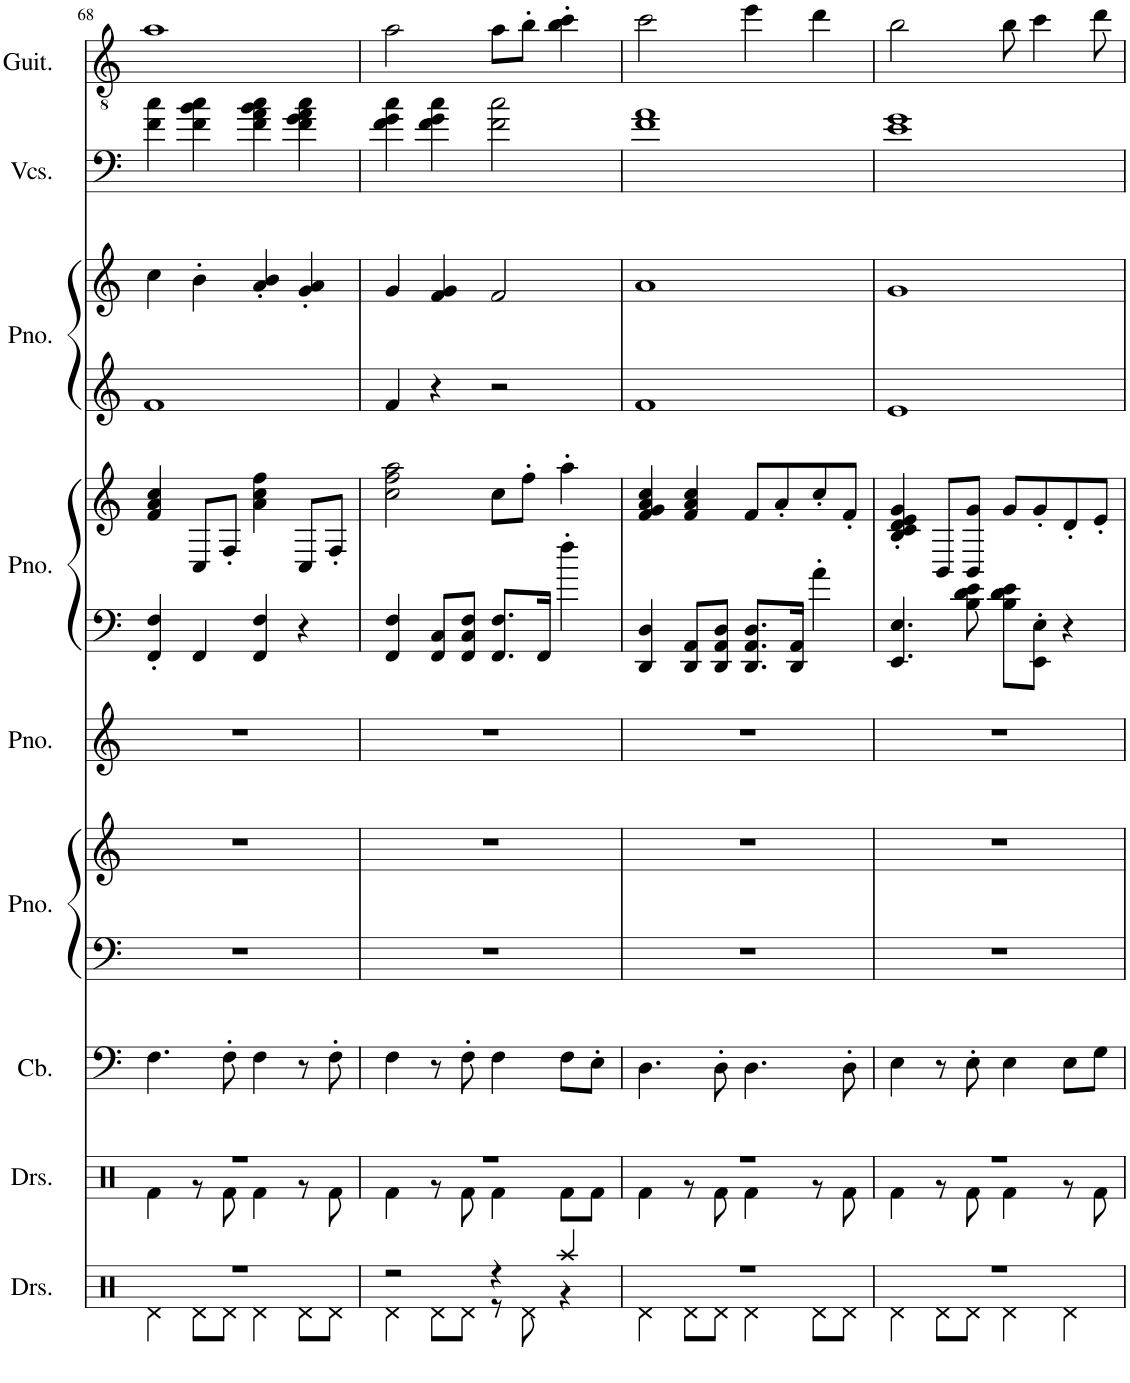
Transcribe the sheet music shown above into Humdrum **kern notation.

**kern	**kern	**kern	**kern	**kern	**kern	**kern	**kern	**kern	**kern	**kern	**kern
*part9	*part8	*part7	*part6	*part6	*part5	*part4	*part4	*part3	*part3	*part2	*part1
*staff12	*staff11	*staff10	*staff9	*staff8	*staff7	*staff6	*staff5	*staff4	*staff3	*staff2	*staff1
*I"Drumset	*I"Drumset	*I"Contrabass	*I"Piano	*	*I"Piano	*I"Piano	*	*I"Piano	*	*I"Violoncellos	*I"Classical Guitar
*I'Drs.	*I'Drs.	*I'Cb.	*I'Pno.	*	*I'Pno.	*I'Pno.	*	*I'Pno.	*	*I'Vcs.	*I'Guit.
!!LO:PB:g=z
*clefX	*clefX	*clefF4	*clefF4	*clefG2	*clefG2	*clefF4	*clefG2	*clefG2	*clefG2	*clefF4	*clefGv2
*	*	*Trd7c12	*	*	*	*	*	*	*	*	*
*k[]	*k[]	*k[]	*k[]	*k[]	*k[]	*k[]	*k[]	*k[]	*k[]	*k[]	*k[]
*M4/4	*M4/4	*M4/4	*M4/4	*M4/4	*M4/4	*M4/4	*M4/4	*M4/4	*M4/4	*M4/4	*M4/4
=68	=68	=68	=68	=68	=68	=68	=68	=68	=68	=68	=68
*^	*^	*	*	*	*	*	*	*	*	*	*
1r	4Rd\	1r	4Rf\	4.F\	1r	1r	1r	4FF/' 4F/'	4f/ 4a/ 4cc/	1f	4cc\	4f\ 4cc\	1a
.	8Rd\L	.	8r	.	.	.	.	4FF/	8C/L	.	4b'\	4f\ 4b\ 4cc\	.
.	8Rd\J	.	8Rf\	8F'\	.	.	.	.	8F'/J	.	.	.	.
.	4Rd\	.	4Rf\	4F\	.	.	.	4FF/ 4F/	4a\ 4cc\ 4ff\	.	4a/' 4b/'	4f\ 4a\ 4b\ 4cc\	.
.	8Rd\L	.	8r	8r	.	.	.	4r	8C/L	.	4g/' 4a/'	4f\ 4g\ 4a\ 4cc\	.
.	8Rd\J	.	8Rf\	8F'\	.	.	.	.	8F'/J	.	.	.	.
=69	=69	=69	=69	=69	=69	=69	=69	=69	=69	=69	=69	=69	=69
2r	4Rd\	1r	4Rf\	4F\	1r	1r	1r	4FF/ 4F/	2cc\ 2ff\ 2aa\	4f/	4g/	4f\ 4g\ 4cc\	2a\
.	8Rd\L	.	8r	8r	.	.	.	8FF/ 8C/L	.	4r	4f/ 4g/	4f\ 4g\ 4cc\	.
.	8Rd\J	.	8Rf\	8F'\	.	.	.	8FF/ 8C/ 8F/J	.	.	.	.	.
4r	8r	.	4Rf\	4F\	.	.	.	8.FF/ 8.F/L	8cc\L	2r	2f/	2f\ 2cc\	8a\L
.	8Rd\	.	.	.	.	.	.	.	8ff'\J	.	.	.	8b'\J
.	.	.	.	.	.	.	.	16FF/Jk	.	.	.	.	.
4Raa/	4r	.	8Rf\L	8F\L	.	.	.	4ff'\	4aa'\	.	.	.	4b\' 4cc\'
.	.	.	8Rf\J	8E'\J	.	.	.	.	.	.	.	.	.
=70	=70	=70	=70	=70	=70	=70	=70	=70	=70	=70	=70	=70	=70
1r	4Rd\	1r	4Rf\	4.D\	1r	1r	1r	4DD/ 4D/	4f/ 4g/ 4a/ 4cc/	1f	1a	1f 1a	2cc\
.	8Rd\L	.	8r	.	.	.	.	8DD/ 8AA/L	4f/ 4a/ 4cc/	.	.	.	.
.	8Rd\J	.	8Rf\	8D'\	.	.	.	8DD/ 8AA/ 8D/J	.	.	.	.	.
.	4Rd\	.	4Rf\	4.D\	.	.	.	8.DD/ 8.AA/ 8.D/L	8f/L	.	.	.	4ee\
.	.	.	.	.	.	.	.	.	8a'/	.	.	.	.
.	.	.	.	.	.	.	.	16DD/ 16AA/Jk	.	.	.	.	.
.	8Rd\L	.	8r	.	.	.	.	4a'\	8cc'/	.	.	.	4dd\
.	8Rd\J	.	8Rf\	8D'\	.	.	.	.	8f'/J	.	.	.	.
=71	=71	=71	=71	=71	=71	=71	=71	=71	=71	=71	=71	=71	=71
1r	4Rd\	1r	4Rf\	4E\	1r	1r	1r	4.EE/ 4.E/	4B/' 4c/' 4d/' 4e/' 4g/'	1e	1g	1e 1g	2b\
.	8Rd\L	.	8r	8r	.	.	.	.	8BB/L	.	.	.	.
.	8Rd\J	.	8Rf\	8E'\	.	.	.	8B\ 8d\ 8e\	8BB/ 8g/J	.	.	.	.
.	4Rd\	.	4Rf\	4E\	.	.	.	8B\ 8d\ 8e\L	8g/L	.	.	.	8b\
.	.	.	.	.	.	.	.	8EE\' 8E\'J	8g'/	.	.	.	4cc\
.	4Rd\	.	8r	8E\L	.	.	.	4r	8d'/	.	.	.	.
.	.	.	8Rf\	8G\J	.	.	.	.	8e'/J	.	.	.	8dd\
*v	*v	*	*	*	*	*	*	*	*	*	*	*	*
*	*v	*v	*	*	*	*	*	*	*	*	*	*
=	=	=	=	=	=	=	=	=	=	=	=
*-	*-	*-	*-	*-	*-	*-	*-	*-	*-	*-	*-
